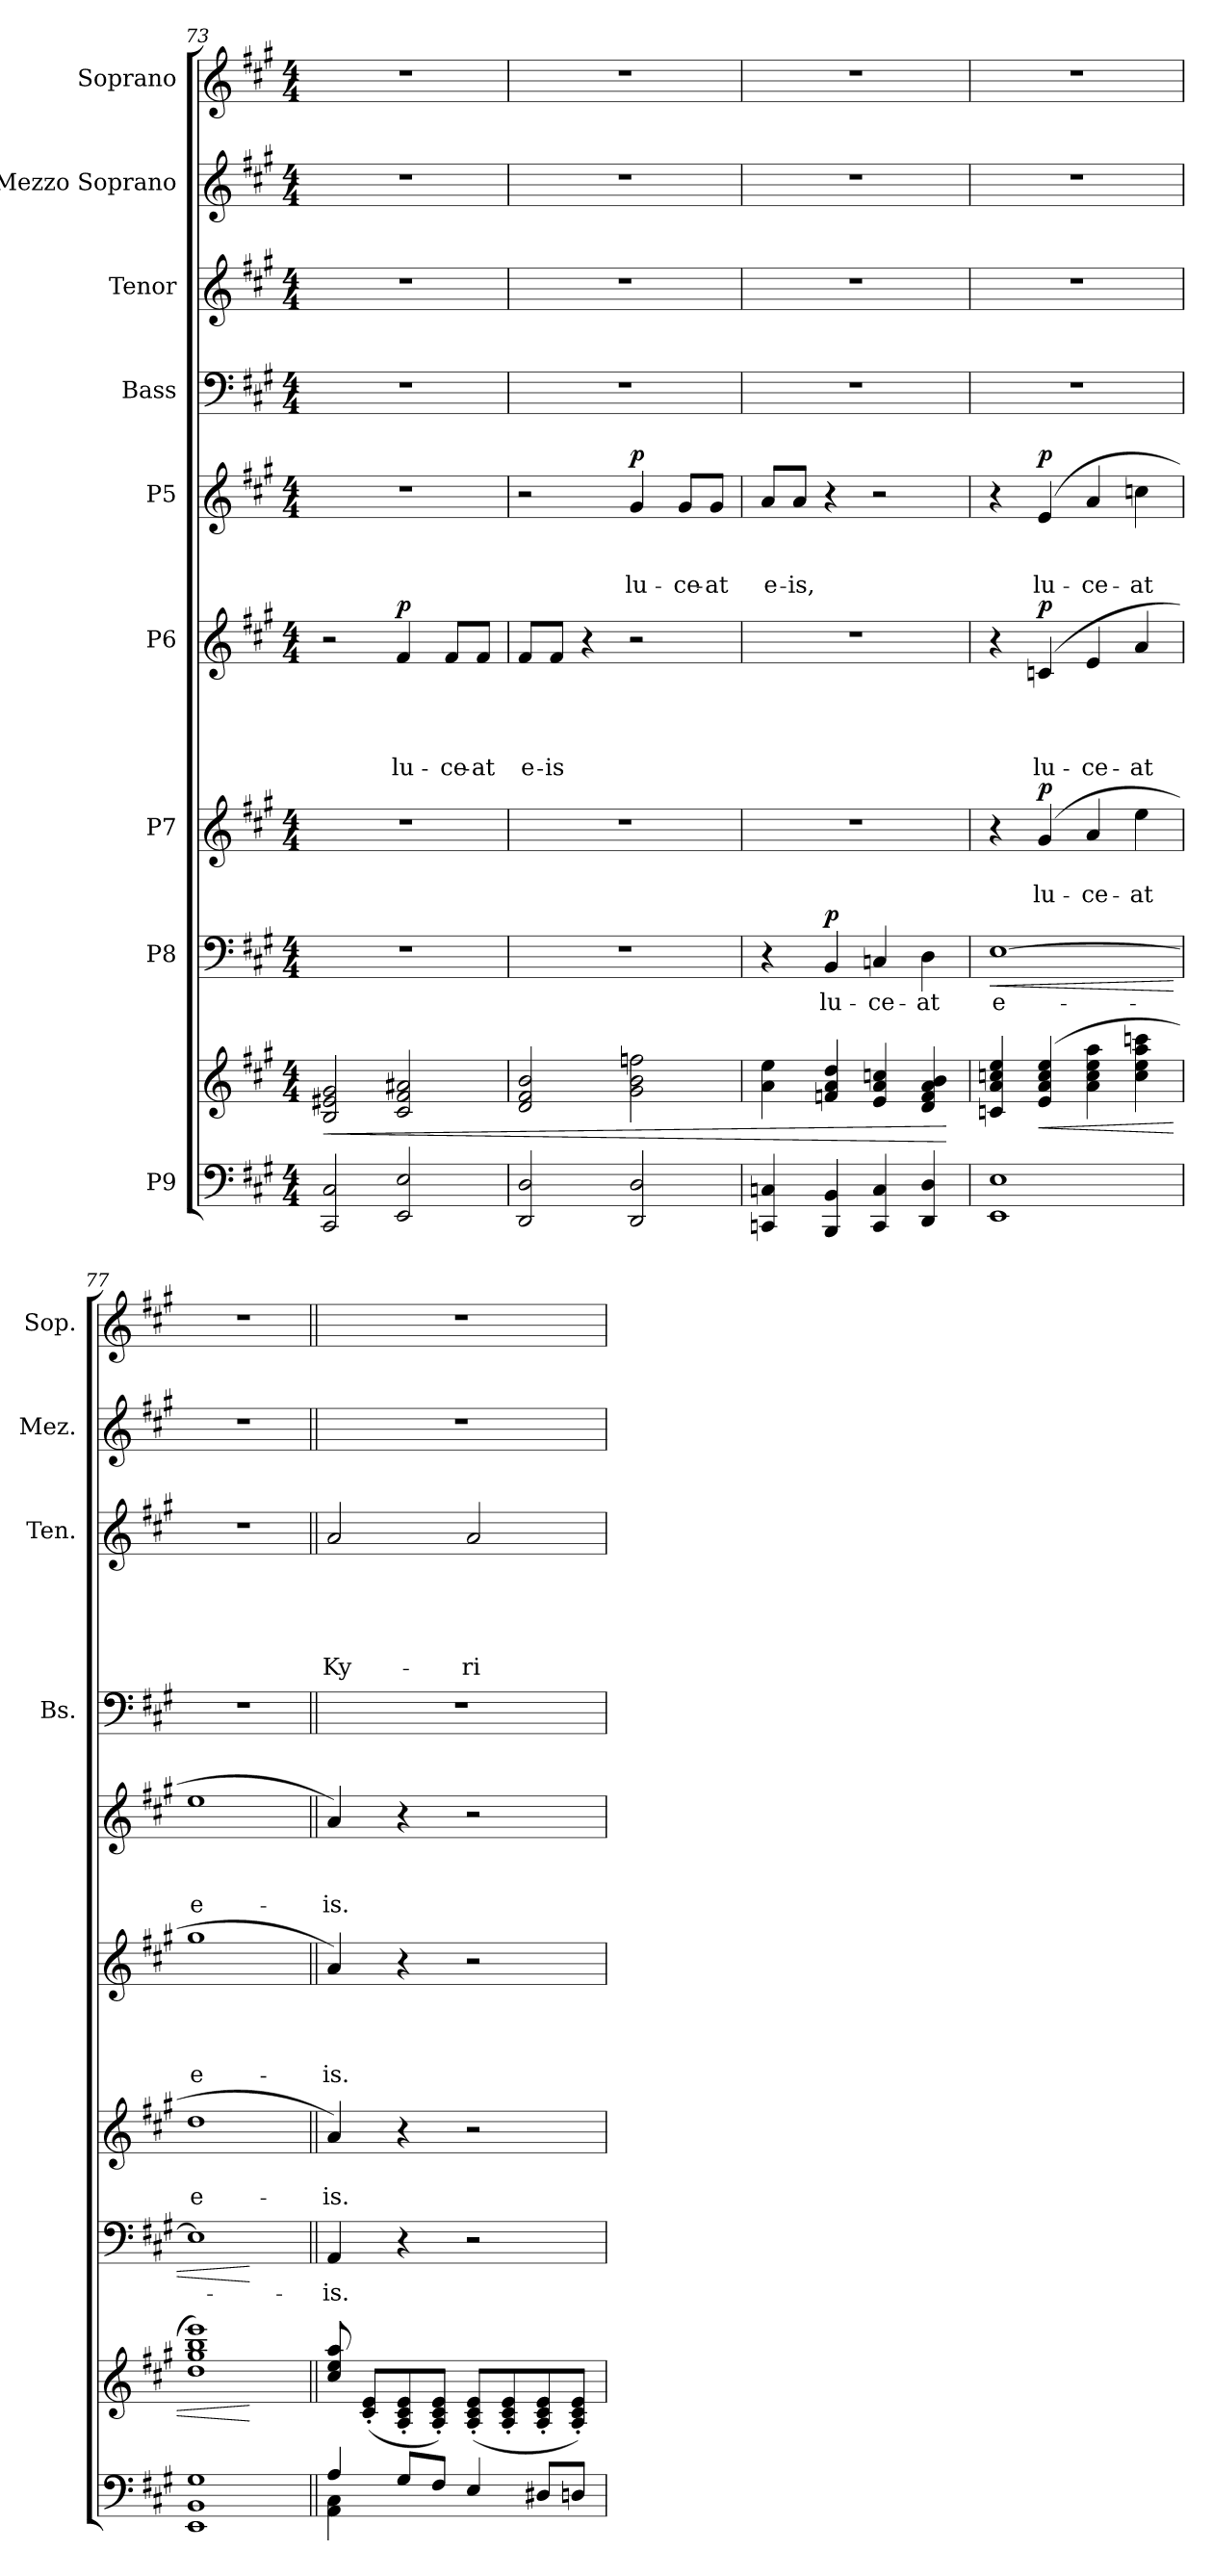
**kern	**kern	**dynam	**kern	**text	**dynam	**kern	**text	**text	**dynam	**kern	**text	**text	**text	**text	**dynam	**kern	**text	**text	**text	**dynam	**kern	**kern	**text	**text	**text	**text	**text	**kern	**kern
*part9	*part9	*part9	*part8	*part8	*part8	*part7	*part7	*part7	*part7	*part6	*part6	*part6	*part6	*part6	*part6	*part5	*part5	*part5	*part5	*part5	*part4	*part3	*part3	*part3	*part3	*part3	*part3	*part2	*part1
*staff10	*staff9	*staff9/10	*staff8	*staff8	*staff8	*staff7	*staff7	*staff7	*staff7	*staff6	*staff6	*staff6	*staff6	*staff6	*staff6	*staff5	*staff5	*staff5	*staff5	*staff5	*staff4	*staff3	*staff3	*staff3	*staff3	*staff3	*staff3	*staff2	*staff1
*I"P9	*	*	*I"P8	*	*	*I"P7	*	*	*	*I"P6	*	*	*	*	*	*I"P5	*	*	*	*	*I"Bass	*I"Tenor	*	*	*	*	*	*I"Mezzo Soprano	*I"Soprano
*	*	*	*	*	*	*	*	*	*	*	*	*	*	*	*	*	*	*	*	*	*I'Bs.	*I'Ten.	*	*	*	*	*	*I'Mez.	*I'Sop.
*clefF4	*clefG2	*	*clefF4	*	*	*clefG2	*	*	*	*clefG2	*	*	*	*	*	*clefG2	*	*	*	*	*clefF4	*clefG2	*	*	*	*	*	*clefG2	*clefG2
*	*	*	*	*	*	*ITrd7c12	*	*	*	*	*	*	*	*	*	*	*	*	*	*	*	*ITrd7c12	*	*	*	*	*	*	*
*k[f#c#g#]	*k[f#c#g#]	*	*k[f#c#g#]	*	*	*k[f#c#g#]	*	*	*	*k[f#c#g#]	*	*	*	*	*	*k[f#c#g#]	*	*	*	*	*k[f#c#g#]	*k[f#c#g#]	*	*	*	*	*	*k[f#c#g#]	*k[f#c#g#]
*A:	*A:	*	*A:	*	*	*A:	*	*	*	*A:	*	*	*	*	*	*A:	*	*	*	*	*A:	*A:	*	*	*	*	*	*A:	*A:
*M4/4	*M4/4	*	*M4/4	*	*	*M4/4	*	*	*	*M4/4	*	*	*	*	*	*M4/4	*	*	*	*	*M4/4	*M4/4	*	*	*	*	*	*M4/4	*M4/4
=73	=73	=73	=73	=73	=73	=73	=73	=73	=73	=73	=73	=73	=73	=73	=73	=73	=73	=73	=73	=73	=73	=73	=73	=73	=73	=73	=73	=73	=73
*^	*^	*	*	*	*	*	*	*	*	*	*	*	*	*	*	*	*	*	*	*	*	*	*	*	*	*	*	*	*
!	!	!	!	!LO:HP:b	!	!	!	!	!	!	!	!	!	!	!	!	!	!	!	!	!	!	!	!	!	!	!	!	!	!	!
2CC#/ 2C#/	1ryy	1ryy	2B/ 2e#X/ 2g#/	<	1r	.	.	1r	.	.	.	2r	.	.	.	.	.	1r	.	.	.	.	1r	1r	.	.	.	.	.	1r	1r
!	!	!	!	!	!	!	!	!	!	!	!	!	!	!	!	!LO:LY:b	!LO:DY:a	!	!	!	!	!	!	!	!	!	!	!	!	!	!
2EE/ 2E/	.	.	2c#/ 2f#/ 2a#X/	.	.	.	.	.	.	.	.	4f#/	.	.	.	lu-	p	.	.	.	.	.	.	.	.	.	.	.	.	.	.
!	!	!	!	!	!	!	!	!	!	!	!	!	!	!	!	!LO:LY:b	!	!	!	!	!	!	!	!	!	!	!	!	!	!	!
.	.	.	.	.	.	.	.	.	.	.	.	8f#/L	.	.	.	-ce-	.	.	.	.	.	.	.	.	.	.	.	.	.	.	.
!	!	!	!	!	!	!	!	!	!	!	!	!	!	!	!	!LO:LY:b	!	!	!	!	!	!	!	!	!	!	!	!	!	!	!
.	.	.	.	.	.	.	.	.	.	.	.	8f#/J	.	.	.	-at	.	.	.	.	.	.	.	.	.	.	.	.	.	.	.
=74	=74	=74	=74	=74	=74	=74	=74	=74	=74	=74	=74	=74	=74	=74	=74	=74	=74	=74	=74	=74	=74	=74	=74	=74	=74	=74	=74	=74	=74	=74	=74
!	!	!	!	!	!	!	!	!	!	!	!	!	!	!	!	!LO:LY:b	!	!	!	!	!	!	!	!	!	!	!	!	!	!	!
2DD/ 2D/	1ryy	1ryy	2d/ 2f#/ 2b/	.	1r	.	.	1r	.	.	.	8f#/L	.	.	.	e-	.	2r	.	.	.	.	1r	1r	.	.	.	.	.	1r	1r
!	!	!	!	!	!	!	!	!	!	!	!	!	!	!	!	!LO:LY:b	!	!	!	!	!	!	!	!	!	!	!	!	!	!	!
.	.	.	.	.	.	.	.	.	.	.	.	8f#/J	.	.	.	-is	.	.	.	.	.	.	.	.	.	.	.	.	.	.	.
.	.	.	.	.	.	.	.	.	.	.	.	4r	.	.	.	.	.	.	.	.	.	.	.	.	.	.	.	.	.	.	.
!	!	!	!	!	!	!	!	!	!	!	!	!	!	!	!	!	!	!	!	!	!LO:LY:b	!LO:DY:a	!	!	!	!	!	!	!	!	!
2DD/ 2D/	.	.	2g#\ 2b\ 2ffn\	.	.	.	.	.	.	.	.	2r	.	.	.	.	.	4g#/	.	.	lu-	p	.	.	.	.	.	.	.	.	.
!	!	!	!	!	!	!	!	!	!	!	!	!	!	!	!	!	!	!	!	!	!LO:LY:b	!	!	!	!	!	!	!	!	!	!
.	.	.	.	.	.	.	.	.	.	.	.	.	.	.	.	.	.	8g#/L	.	.	-ce-	.	.	.	.	.	.	.	.	.	.
!	!	!	!	!	!	!	!	!	!	!	!	!	!	!	!	!	!	!	!	!	!LO:LY:b	!	!	!	!	!	!	!	!	!	!
.	.	.	.	.	.	.	.	.	.	.	.	.	.	.	.	.	.	8g#/J	.	.	-at	.	.	.	.	.	.	.	.	.	.
=75	=75	=75	=75	=75	=75	=75	=75	=75	=75	=75	=75	=75	=75	=75	=75	=75	=75	=75	=75	=75	=75	=75	=75	=75	=75	=75	=75	=75	=75	=75	=75
!	!	!	!	!	!	!	!	!	!	!	!	!	!	!	!	!	!	!	!	!	!LO:LY:b	!	!	!	!	!	!	!	!	!	!
4CCn/ 4Cn/	1ryy	1ryy	4a\ 4ee\	.	4r	.	.	1r	.	.	.	1r	.	.	.	.	.	8a/L	.	.	e-	.	1r	1r	.	.	.	.	.	1r	1r
!	!	!	!	!	!	!	!	!	!	!	!	!	!	!	!	!	!	!	!	!	!LO:LY:b	!	!	!	!	!	!	!	!	!	!
.	.	.	.	.	.	.	.	.	.	.	.	.	.	.	.	.	.	8a/J	.	.	-is,	.	.	.	.	.	.	.	.	.	.
!	!	!	!	!	!	!LO:LY:b	!LO:DY:a	!	!	!	!	!	!	!	!	!	!	!	!	!	!	!	!	!	!	!	!	!	!	!	!
4BBB/ 4BB/	.	.	4fn/ 4a/ 4dd/	.	4BB/	lu-	p	.	.	.	.	.	.	.	.	.	.	4r	.	.	.	.	.	.	.	.	.	.	.	.	.
!	!	!	!	!	!	!LO:LY:b	!	!	!	!	!	!	!	!	!	!	!	!	!	!	!	!	!	!	!	!	!	!	!	!	!
4CC/ 4C/	.	.	4e/ 4a/ 4ccn/	.	4Cn/	-ce-	.	.	.	.	.	.	.	.	.	.	.	2r	.	.	.	.	.	.	.	.	.	.	.	.	.
!	!	!	!	!	!	!LO:LY:b	!	!	!	!	!	!	!	!	!	!	!	!	!	!	!	!	!	!	!	!	!	!	!	!	!
4DD/ 4D/	.	.	4d/ 4f/ 4a/ 4b/	.	4D\	-at	.	.	.	.	.	.	.	.	.	.	.	.	.	.	.	.	.	.	.	.	.	.	.	.	.
*v	*v	*	*	*	*	*	*	*	*	*	*	*	*	*	*	*	*	*	*	*	*	*	*	*	*	*	*	*	*	*	*
*	*v	*v	*	*	*	*	*	*	*	*	*	*	*	*	*	*	*	*	*	*	*	*	*	*	*	*	*	*	*	*
.	.	[	.	.	.	.	.	.	.	.	.	.	.	.	.	.	.	.	.	.	.	.	.	.	.	.	.	.	.
!!LO:PB:g=z
=76	=76	=76	=76	=76	=76	=76	=76	=76	=76	=76	=76	=76	=76	=76	=76	=76	=76	=76	=76	=76	=76	=76	=76	=76	=76	=76	=76	=76	=76
*^	*^	*	*	*	*	*	*	*	*	*	*	*	*	*	*	*	*	*	*	*	*	*	*	*	*	*	*	*	*
!	!	!	!	!	!	!LO:LY:b	!LO:HP:b	!	!	!	!	!	!	!	!	!	!	!	!	!	!	!	!	!	!	!	!	!	!	!	!
1EE 1E	1ryy	1ryy	4cn/ 4a/ 4ccn/ 4ee/	.	[>1E	e-	<	4r	.	.	.	4r	.	.	.	.	.	4r	.	.	.	.	1r	1r	.	.	.	.	.	1r	1r
!	!	!	!	!LO:HP:b	!	!	!	!	!	!LO:LY:b	!LO:DY:a	!	!	!	!	!LO:LY:b	!LO:DY:a	!	!	!	!LO:LY:b	!LO:DY:a	!	!	!	!	!	!	!	!	!
.	.	.	(>4e/ 4a/ 4cc/ 4ee/	<	.	.	.	(>4G#/	.	lu-	p	(>4cn/	.	.	.	lu-	p	(>4e/	.	.	lu-	p	.	.	.	.	.	.	.	.	.
!	!	!	!	!	!	!	!	!	!	!LO:LY:b	!	!	!	!	!	!LO:LY:b	!	!	!	!	!LO:LY:b	!	!	!	!	!	!	!	!	!	!
.	.	.	4a\ 4cc\ 4ee\ 4aa\	.	.	.	.	4A/	.	-ce-	.	4e/	.	.	.	-ce-	.	4a/	.	.	-ce-	.	.	.	.	.	.	.	.	.	.
!	!	!	!	!	!	!	!	!	!	!LO:LY:b	!	!	!	!	!	!LO:LY:b	!	!	!	!	!LO:LY:b	!	!	!	!	!	!	!	!	!	!
.	.	.	4cc\ 4ee\ 4aa\ 4cccn\	.	.	.	.	4e\	.	-at	.	4a/	.	.	.	-at	.	4ccn\	.	.	-at	.	.	.	.	.	.	.	.	.	.
=77	=77	=77	=77	=77	=77	=77	=77	=77	=77	=77	=77	=77	=77	=77	=77	=77	=77	=77	=77	=77	=77	=77	=77	=77	=77	=77	=77	=77	=77	=77	=77
!	!	!	!	!	!	!	!	!	!	!LO:LY:b	!	!	!	!	!	!LO:LY:b	!	!	!	!	!LO:LY:b	!	!	!	!	!	!	!	!	!	!
1EE 1BB 1G#	1ryy	1ryy	1dd 1gg# 1bb 1eee)	.	1E]	.	.	1d	.	e-	.	1gg#	.	.	.	e-	.	1ee	.	.	e-	.	1r	1r	.	.	.	.	.	1r	1r
*v	*v	*	*	*	*	*	*	*	*	*	*	*	*	*	*	*	*	*	*	*	*	*	*	*	*	*	*	*	*	*	*
*	*v	*v	*	*	*	*	*	*	*	*	*	*	*	*	*	*	*	*	*	*	*	*	*	*	*	*	*	*	*	*
.	.	[	.	.	[	.	.	.	.	.	.	.	.	.	.	.	.	.	.	.	.	.	.	.	.	.	.	.	.
=78||	=78||	=78||	=78||	=78||	=78||	=78||	=78||	=78||	=78||	=78||	=78||	=78||	=78||	=78||	=78||	=78||	=78||	=78||	=78||	=78||	=78||	=78||	=78||	=78||	=78||	=78||	=78||	=78||	=78||
*^	*^	*	*	*	*	*	*	*	*	*	*	*	*	*	*	*	*	*	*	*	*	*	*	*	*	*	*	*	*
!	!	!	!	!	!	!LO:LY:b	!	!	!	!LO:LY:b	!	!	!	!	!	!LO:LY:b	!	!	!	!	!LO:LY:b	!	!	!	!	!	!	!	!LO:LY:b	!	!
4A/	4AA\ 4C#\	1ryy	8cc#/ 8ee/ 8aa/	.	4AA/	-is.	.	4A/)	.	-is.	.	4a/)	.	.	.	-is.	.	4a/)	.	.	-is.	.	1r	2A/	.	.	.	.	Ky-	1r	1r
.	.	.	(<8c#/'> 8e/'>L	.	.	.	.	.	.	.	.	.	.	.	.	.	.	.	.	.	.	.	.	.	.	.	.	.	.	.	.
8G#/L	2.ryy	.	8A/'> 8c#/'> 8e/'>	.	4r	.	.	4r	.	.	.	4r	.	.	.	.	.	4r	.	.	.	.	.	.	.	.	.	.	.	.	.
8F#/J	.	.	8A/'> 8c#/'> 8e/'>J)	.	.	.	.	.	.	.	.	.	.	.	.	.	.	.	.	.	.	.	.	.	.	.	.	.	.	.	.
!	!	!	!	!	!	!	!	!	!	!	!	!	!	!	!	!	!	!	!	!	!	!	!	!	!	!	!	!	!LO:LY:b	!	!
4E/	.	.	(<8A/'> 8c#/'> 8e/'>L	.	2r	.	.	2r	.	.	.	2r	.	.	.	.	.	2r	.	.	.	.	.	2A/	.	.	.	.	-ri-	.	.
.	.	.	8A/'> 8c#/'> 8e/'>	.	.	.	.	.	.	.	.	.	.	.	.	.	.	.	.	.	.	.	.	.	.	.	.	.	.	.	.
8D#X/L	.	.	8A/'> 8c#/'> 8e/'>	.	.	.	.	.	.	.	.	.	.	.	.	.	.	.	.	.	.	.	.	.	.	.	.	.	.	.	.
8Dn/J	.	.	8A/'> 8c#/'> 8e/'>J)	.	.	.	.	.	.	.	.	.	.	.	.	.	.	.	.	.	.	.	.	.	.	.	.	.	.	.	.
*v	*v	*	*	*	*	*	*	*	*	*	*	*	*	*	*	*	*	*	*	*	*	*	*	*	*	*	*	*	*	*	*
*	*v	*v	*	*	*	*	*	*	*	*	*	*	*	*	*	*	*	*	*	*	*	*	*	*	*	*	*	*	*	*
=	=	=	=	=	=	=	=	=	=	=	=	=	=	=	=	=	=	=	=	=	=	=	=	=	=	=	=	=	=
*-	*-	*-	*-	*-	*-	*-	*-	*-	*-	*-	*-	*-	*-	*-	*-	*-	*-	*-	*-	*-	*-	*-	*-	*-	*-	*-	*-	*-	*-
